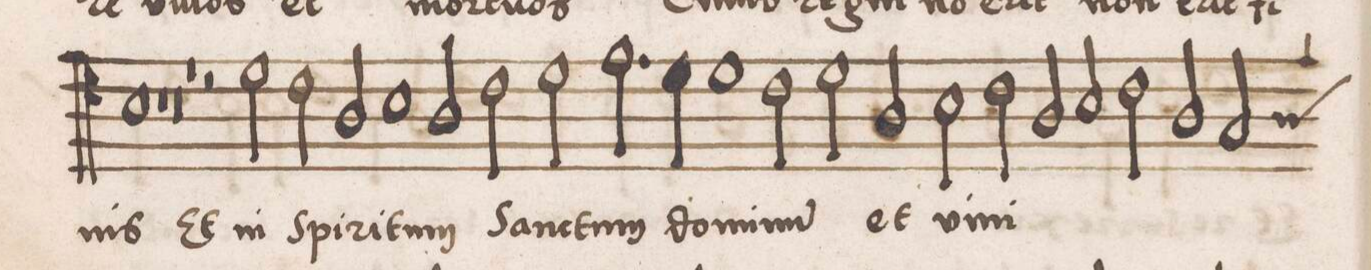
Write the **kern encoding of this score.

**kern	**text
*I"ALTVS	*
*clefC4	*
*k[]	*
*met(c|)	*
*M2/1	*
1B	-niſ
1r	.
=120	=120
0r	.
=121	=121
1r	.
2r	.
2d\	Et
=122	=122
2c\	in
2A/	Spi-
1B	-ri-
=123	=123
2A/	-tu(m)
2c\	Sanc-
2d\	-tum
2.e\	.
=124	=124
4d\	do-
1d	-mi-
2c\	-nu(m)
=125	=125
2d\	.
2A/	et
2B\	vi-
2c\	-ui-
=126	=126
2A/	.
2B/	.
2c\	.
2A/	.
=127	=127
*custos:A	*
2G/	.
*-	*-
